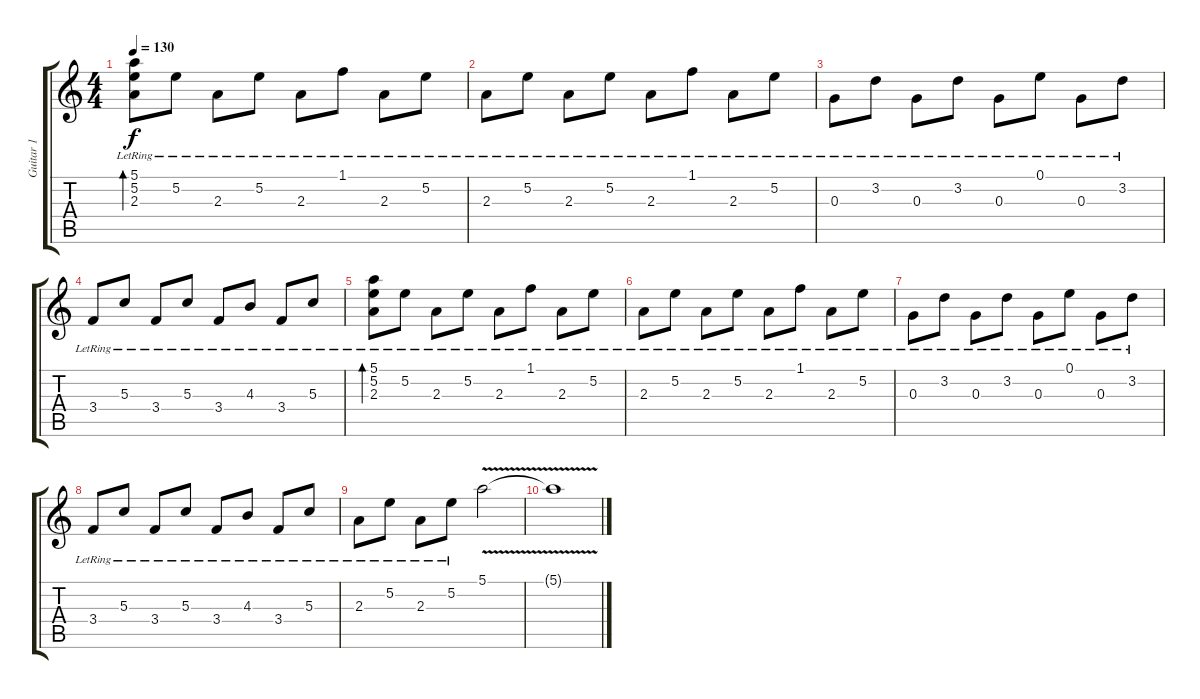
\track ("Guitar 1" "Guitar 1") {instrument acousticguitarsteel}
\staff {score tabs}
\tuning (E4 B3 G3 D3 A2 E2) {hide}
\ts (4 4)
\tempo 130
\clef g2
\ks c
(5.1{lr} 5.2 2.3{lr}).8{bd 480 dy f balance 0 instrument acousticguitarsteel} 5.2{lr}.8 2.3{lr}.8 5.2{lr}.8 2.3{lr}.8 1.1{lr}.8 2.3{lr}.8 5.2{lr}.8 |
2.3{lr}.8 5.2{lr}.8 2.3{lr}.8 5.2{lr}.8 2.3{lr}.8 1.1{lr}.8 2.3{lr}.8 5.2{lr}.8 |
0.3{lr}.8 3.2{lr}.8 0.3{lr}.8 3.2{lr}.8 0.3{lr}.8 0.1{lr}.8 0.3{lr}.8 3.2{lr}.8 |
3.4{lr}.8 5.3{lr}.8 3.4{lr}.8 5.3{lr}.8 3.4{lr}.8 4.3{lr}.8 3.4{lr}.8 5.3{lr}.8 |
(5.1{lr} 5.2 2.3{lr}).8{bd 480 balance 0} 5.2{lr}.8 2.3{lr}.8 5.2{lr}.8 2.3{lr}.8 1.1{lr}.8 2.3{lr}.8 5.2{lr}.8 |
2.3{lr}.8 5.2{lr}.8 2.3{lr}.8 5.2{lr}.8 2.3{lr}.8 1.1{lr}.8 2.3{lr}.8 5.2{lr}.8 |
0.3{lr}.8 3.2{lr}.8 0.3{lr}.8 3.2{lr}.8 0.3{lr}.8 0.1{lr}.8 0.3{lr}.8 3.2{lr}.8 |
3.4{lr}.8 5.3{lr}.8 3.4{lr}.8 5.3{lr}.8 3.4{lr}.8 4.3{lr}.8 3.4{lr}.8 5.3{lr}.8 |
\section ("" "")
2.3{lr}.8 5.2{lr}.8 2.3{lr}.8 5.2{lr}.8 5.1{v}.2 |
5.1{t}.1
